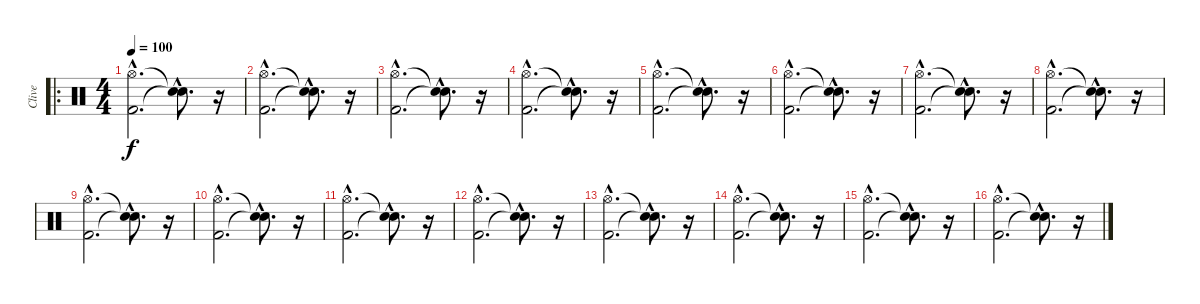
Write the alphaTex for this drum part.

\track ("Clive" "Clive") {instrument percussion}
\staff {score}
\articulation defaults
\ro
\ts (4 4)
\tempo 100
\tempo 72
\tempo 100
\clef neutral
\ks c
("Kick (hit) 2"{hac} "Hi-Hat (open)"{hac}).2{d dy f} ("Snare (hit)"{hac t} "Snare (hit)"{hac t}).8{d} r.16 |
("Kick (hit) 2"{hac} "Hi-Hat (open)"{hac}).2{d} ("Snare (hit)"{hac t} "Snare (hit)"{hac t}).8{d} r.16 |
("Kick (hit) 2"{hac} "Hi-Hat (open)"{hac}).2{d} ("Snare (hit)"{hac t} "Snare (hit)"{hac t}).8{d} r.16 |
("Kick (hit) 2"{hac} "Hi-Hat (open)"{hac}).2{d} ("Snare (hit)"{hac t} "Snare (hit)"{hac t}).8{d} r.16 |
("Kick (hit) 2"{hac} "Hi-Hat (open)"{hac}).2{d} ("Snare (hit)"{hac t} "Snare (hit)"{hac t}).8{d} r.16 |
("Kick (hit) 2"{hac} "Hi-Hat (open)"{hac}).2{d} ("Snare (hit)"{hac t} "Snare (hit)"{hac t}).8{d} r.16 |
("Kick (hit) 2"{hac} "Hi-Hat (open)"{hac}).2{d} ("Snare (hit)"{hac t} "Snare (hit)"{hac t}).8{d} r.16 |
("Kick (hit) 2"{hac} "Hi-Hat (open)"{hac}).2{d} ("Snare (hit)"{hac t} "Snare (hit)"{hac t}).8{d} r.16 |
("Kick (hit) 2"{hac} "Hi-Hat (open)"{hac}).2{d} ("Snare (hit)"{hac t} "Snare (hit)"{hac t}).8{d} r.16 |
("Kick (hit) 2"{hac} "Hi-Hat (open)"{hac}).2{d} ("Snare (hit)"{hac t} "Snare (hit)"{hac t}).8{d} r.16 |
("Kick (hit) 2"{hac} "Hi-Hat (open)"{hac}).2{d} ("Snare (hit)"{hac t} "Snare (hit)"{hac t}).8{d} r.16 |
("Kick (hit) 2"{hac} "Hi-Hat (open)"{hac}).2{d} ("Snare (hit)"{hac t} "Snare (hit)"{hac t}).8{d} r.16 |
("Kick (hit) 2"{hac} "Hi-Hat (open)"{hac}).2{d} ("Snare (hit)"{hac t} "Snare (hit)"{hac t}).8{d} r.16 |
("Kick (hit) 2"{hac} "Hi-Hat (open)"{hac}).2{d} ("Snare (hit)"{hac t} "Snare (hit)"{hac t}).8{d} r.16 |
("Kick (hit) 2"{hac} "Hi-Hat (open)"{hac}).2{d} ("Snare (hit)"{hac t} "Snare (hit)"{hac t}).8{d} r.16 |
("Kick (hit) 2"{hac} "Hi-Hat (open)"{hac}).2{d} ("Snare (hit)"{hac t} "Snare (hit)"{hac t}).8{d} r.16
